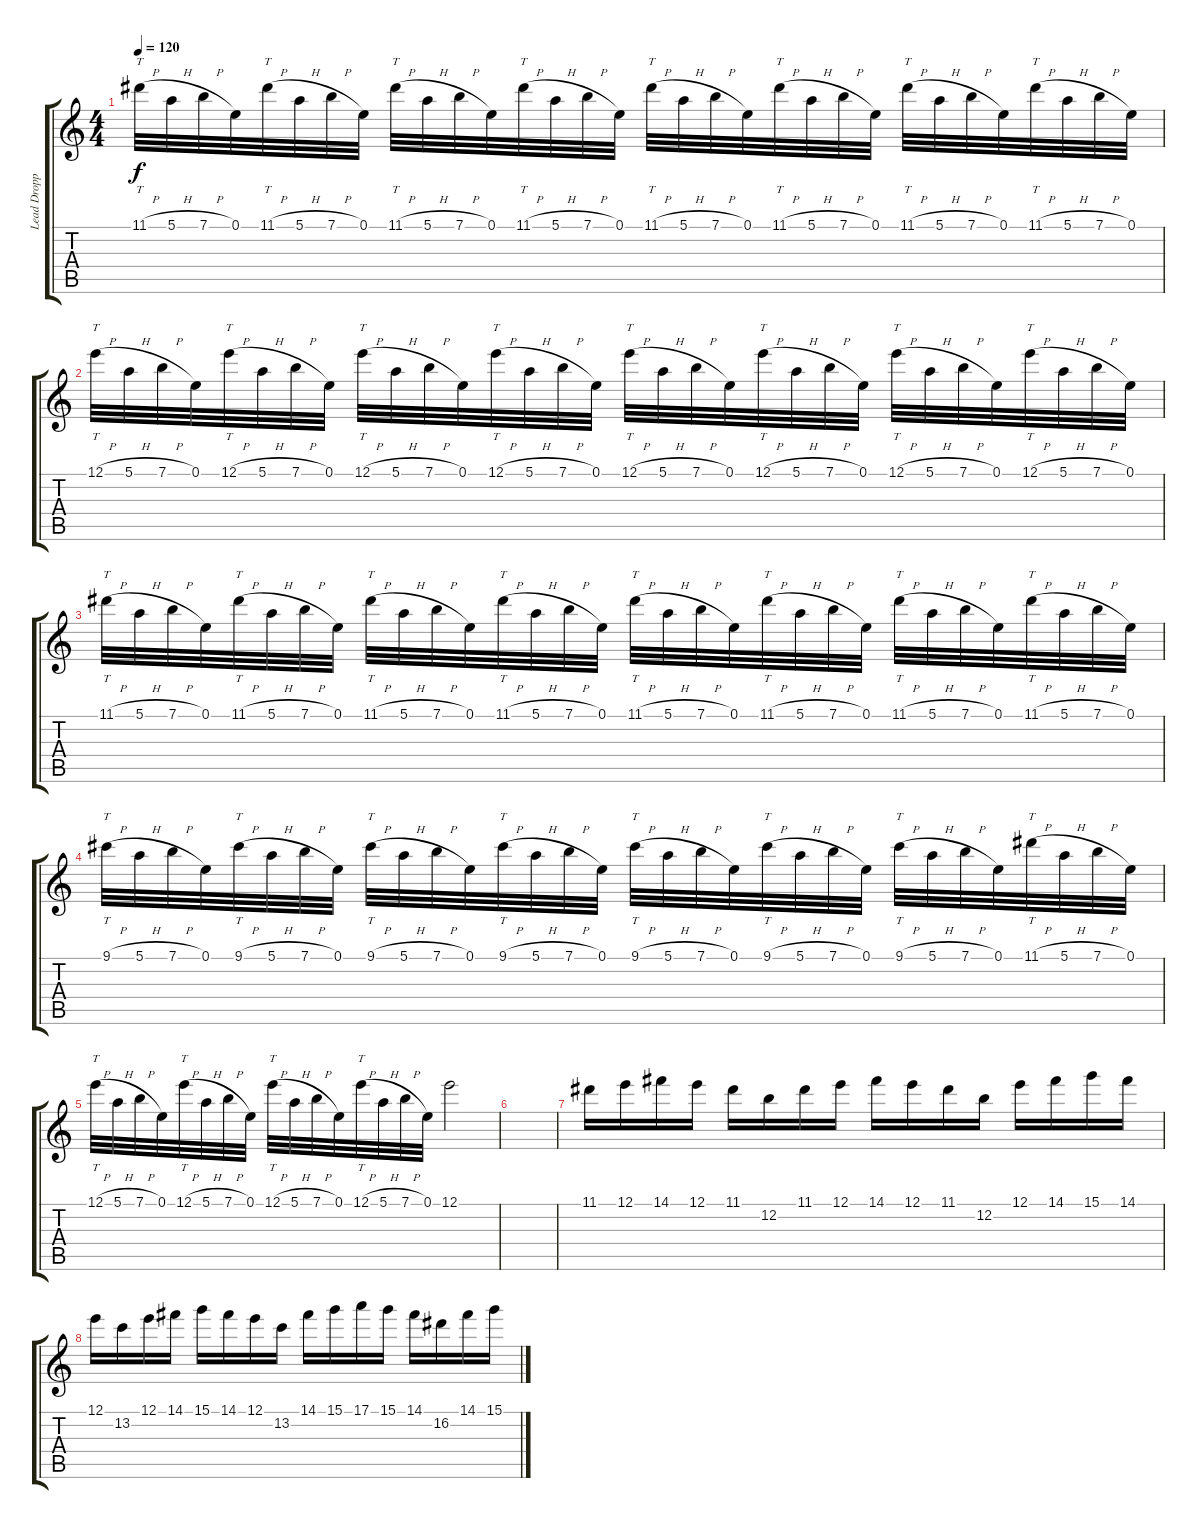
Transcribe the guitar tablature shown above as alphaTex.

\track ("Lead Dropped D " "Lead Dropp") {instrument distortionguitar}
\staff {score tabs}
\tuning (E4 B3 G3 D3 A2 D2) {hide}
\ts (4 4)
\tempo 120
\clef g2
\ks c
11.1{h}.32{tt dy f} 5.1{h}.32 7.1{h}.32 0.1.32 11.1{h}.32{tt} 5.1{h}.32 7.1{h}.32 0.1.32 11.1{h}.32{tt} 5.1{h}.32 7.1{h}.32 0.1.32 11.1{h}.32{tt} 5.1{h}.32 7.1{h}.32 0.1.32 11.1{h}.32{tt} 5.1{h}.32 7.1{h}.32 0.1.32 11.1{h}.32{tt} 5.1{h}.32 7.1{h}.32 0.1.32 11.1{h}.32{tt} 5.1{h}.32 7.1{h}.32 0.1.32 11.1{h}.32{tt} 5.1{h}.32 7.1{h}.32 0.1.32 |
12.1{h}.32{tt} 5.1{h}.32 7.1{h}.32 0.1.32 12.1{h}.32{tt} 5.1{h}.32 7.1{h}.32 0.1.32 12.1{h}.32{tt} 5.1{h}.32 7.1{h}.32 0.1.32 12.1{h}.32{tt} 5.1{h}.32 7.1{h}.32 0.1.32 12.1{h}.32{tt} 5.1{h}.32 7.1{h}.32 0.1.32 12.1{h}.32{tt} 5.1{h}.32 7.1{h}.32 0.1.32 12.1{h}.32{tt} 5.1{h}.32 7.1{h}.32 0.1.32 12.1{h}.32{tt} 5.1{h}.32 7.1{h}.32 0.1.32 |
11.1{h}.32{tt} 5.1{h}.32 7.1{h}.32 0.1.32 11.1{h}.32{tt} 5.1{h}.32 7.1{h}.32 0.1.32 11.1{h}.32{tt} 5.1{h}.32 7.1{h}.32 0.1.32 11.1{h}.32{tt} 5.1{h}.32 7.1{h}.32 0.1.32 11.1{h}.32{tt} 5.1{h}.32 7.1{h}.32 0.1.32 11.1{h}.32{tt} 5.1{h}.32 7.1{h}.32 0.1.32 11.1{h}.32{tt} 5.1{h}.32 7.1{h}.32 0.1.32 11.1{h}.32{tt} 5.1{h}.32 7.1{h}.32 0.1.32 |
9.1{h}.32{tt} 5.1{h}.32 7.1{h}.32 0.1.32 9.1{h}.32{tt} 5.1{h}.32 7.1{h}.32 0.1.32 9.1{h}.32{tt} 5.1{h}.32 7.1{h}.32 0.1.32 9.1{h}.32{tt} 5.1{h}.32 7.1{h}.32 0.1.32 9.1{h}.32{tt} 5.1{h}.32 7.1{h}.32 0.1.32 9.1{h}.32{tt} 5.1{h}.32 7.1{h}.32 0.1.32 9.1{h}.32{tt} 5.1{h}.32 7.1{h}.32 0.1.32 11.1{h}.32{tt} 5.1{h}.32 7.1{h}.32 0.1.32 |
12.1{h}.32{tt} 5.1{h}.32 7.1{h}.32 0.1.32 12.1{h}.32{tt} 5.1{h}.32 7.1{h}.32 0.1.32 12.1{h}.32{tt} 5.1{h}.32 7.1{h}.32 0.1.32 12.1{h}.32{tt} 5.1{h}.32 7.1{h}.32 0.1.32 12.1.2 |
|
11.1.16 12.1.16 14.1.16 12.1.16 11.1.16 12.2.16 11.1.16 12.1.16 14.1.16 12.1.16 11.1.16 12.2.16 12.1.16 14.1.16 15.1.16 14.1.16 |
12.1.16 13.2.16 12.1.16 14.1.16 15.1.16 14.1.16 12.1.16 13.2.16 14.1.16 15.1.16 17.1.16 15.1.16 14.1.16 16.2.16 14.1.16 15.1.16
